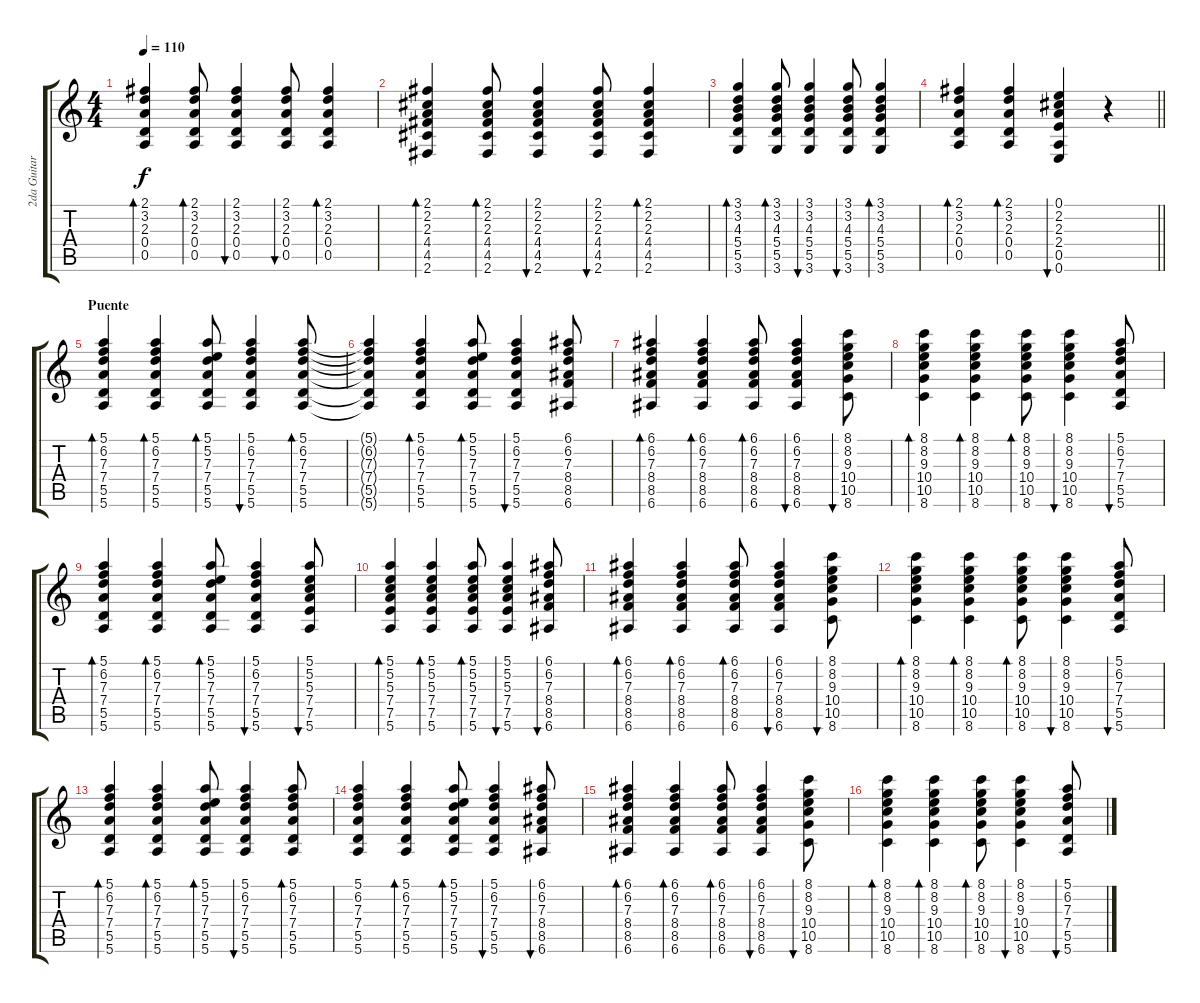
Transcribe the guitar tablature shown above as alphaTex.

\track ("2da Guitarra" "2da Guitar") {instrument acousticguitarnylon}
\staff {score tabs}
\tuning (E4 B3 G3 D3 A2 E2) {hide}
\ts (4 4)
\tempo 110
\clef g2
\ks c
(2.1 3.2 2.3 0.4 0.5).4{bd 240 dy f} (2.1 3.2 2.3 0.4 0.5).8{bd 30} (2.1 3.2 2.3 0.4 0.5).4{bu 60} (2.1 3.2 2.3 0.4 0.5).8{bu 60} (2.1 3.2 2.3 0.4 0.5).4{bd 60} |
(2.1 2.2 2.3 4.4 4.5 2.6).4{bd 240} (2.1 2.2 2.3 4.4 4.5 2.6).8{bd 30} (2.1 2.2 2.3 4.4 4.5 2.6).4{bu 60} (2.1 2.2 2.3 4.4 4.5 2.6).8{bu 60} (2.1 2.2 2.3 4.4 4.5 2.6).4{bd 60} |
(3.1 3.2 4.3 5.4 5.5 3.6).4{bd 240} (3.1 3.2 4.3 5.4 5.5 3.6).8{bd 30} (3.1 3.2 4.3 5.4 5.5 3.6).4{bu 60} (3.1 3.2 4.3 5.4 5.5 3.6).8{bu 60} (3.1 3.2 4.3 5.4 5.5 3.6).4{bd 60} |
\barLineRight lightlight
(2.1 3.2 2.3 0.4 0.5).4{bd 240} (2.1 3.2 2.3 0.4 0.5).4{bd 30} (0.1 2.2 2.3 2.4 0.5 0.6).4{bu 60} r.4 |
\section ("" "Puente")
(5.1 6.2 7.3 7.4 5.5 5.6).4{bd 240 instrument acousticguitarnylon} (5.1 6.2 7.3 7.4 5.5 5.6).4{bd 60} (5.1 5.2 7.3 7.4 5.5 5.6).8{bd 60} (5.1 6.2 7.3 7.4 5.5 5.6).4{bu 60} (5.1 6.2 7.3 7.4 5.5 5.6).8{bd 240} |
(5.1{t} 6.2{t} 7.3{t} 7.4{t} 5.5{t} 5.6{t}).4 (5.1 6.2 7.3 7.4 5.5 5.6).4{bd 60} (5.1 5.2 7.3 7.4 5.5 5.6).8{bd 60} (5.1 6.2 7.3 7.4 5.5 5.6).4{bu 60} (6.1 6.2 7.3 8.4 8.5 6.6).8 |
(6.1 6.2 7.3 8.4 8.5 6.6).4{bd 60} (6.1 6.2 7.3 8.4 8.5 6.6).4{bd 60} (6.1 6.2 7.3 8.4 8.5 6.6).8{bd 60} (6.1 6.2 7.3 8.4 8.5 6.6).4{bu 60} (8.1 8.2 9.3 10.4 10.5 8.6).8{bu 120} |
(8.1 8.2 9.3 10.4 10.5 8.6).4{bd 60} (8.1 8.2 9.3 10.4 10.5 8.6).4{bd 60} (8.1 8.2 9.3 10.4 10.5 8.6).8{bd 60} (8.1 8.2 9.3 10.4 10.5 8.6).4{bu 60} (5.1 6.2 7.3 7.4 5.5 5.6).8{bu 120} |
(5.1 6.2 7.3 7.4 5.5 5.6).4{bd 60} (5.1 6.2 7.3 7.4 5.5 5.6).4{bd 60} (5.1 5.2 7.3 7.4 5.5 5.6).8{bd 60} (5.1 6.2 7.3 7.4 5.5 5.6).4{bu 60} (5.1 5.2 5.3 7.4 7.5 5.6).8{bu 120} |
(5.1 5.2 5.3 7.4 7.5 5.6).4{bd 60} (5.1 5.2 5.3 7.4 7.5 5.6).4{bd 60} (5.1 5.2 5.3 7.4 7.5 5.6).8{bd 60} (5.1 5.2 5.3 7.4 7.5 5.6).4{bu 60} (6.1 6.2 7.3 8.4 8.5 6.6).8{bu 120} |
(6.1 6.2 7.3 8.4 8.5 6.6).4{bd 60} (6.1 6.2 7.3 8.4 8.5 6.6).4{bd 60} (6.1 6.2 7.3 8.4 8.5 6.6).8{bd 60} (6.1 6.2 7.3 8.4 8.5 6.6).4{bu 60} (8.1 8.2 9.3 10.4 10.5 8.6).8{bu 120} |
(8.1 8.2 9.3 10.4 10.5 8.6).4{bd 60} (8.1 8.2 9.3 10.4 10.5 8.6).4{bd 60} (8.1 8.2 9.3 10.4 10.5 8.6).8{bd 60} (8.1 8.2 9.3 10.4 10.5 8.6).4{bu 60} (5.1 6.2 7.3 7.4 5.5 5.6).8{bu 120} |
(5.1 6.2 7.3 7.4 5.5 5.6).4{bd 60} (5.1 6.2 7.3 7.4 5.5 5.6).4{bd 60} (5.1 5.2 7.3 7.4 5.5 5.6).8{bd 60} (5.1 6.2 7.3 7.4 5.5 5.6).4{bu 60} (5.1 6.2 7.3 7.4 5.5 5.6).8{bd 240} |
(5.1 6.2 7.3 7.4 5.5 5.6).4 (5.1 6.2 7.3 7.4 5.5 5.6).4{bd 60} (5.1 5.2 7.3 7.4 5.5 5.6).8{bd 60} (5.1 6.2 7.3 7.4 5.5 5.6).4{bu 60} (6.1 6.2 7.3 8.4 8.5 6.6).8{bu 120} |
(6.1 6.2 7.3 8.4 8.5 6.6).4{bd 60} (6.1 6.2 7.3 8.4 8.5 6.6).4{bd 60} (6.1 6.2 7.3 8.4 8.5 6.6).8{bd 60} (6.1 6.2 7.3 8.4 8.5 6.6).4{bu 60} (8.1 8.2 9.3 10.4 10.5 8.6).8{bu 120} |
(8.1 8.2 9.3 10.4 10.5 8.6).4{bd 60} (8.1 8.2 9.3 10.4 10.5 8.6).4{bd 60} (8.1 8.2 9.3 10.4 10.5 8.6).8{bd 60} (8.1 8.2 9.3 10.4 10.5 8.6).4{bu 60} (5.1 6.2 7.3 7.4 5.5 5.6).8{bu 120}
